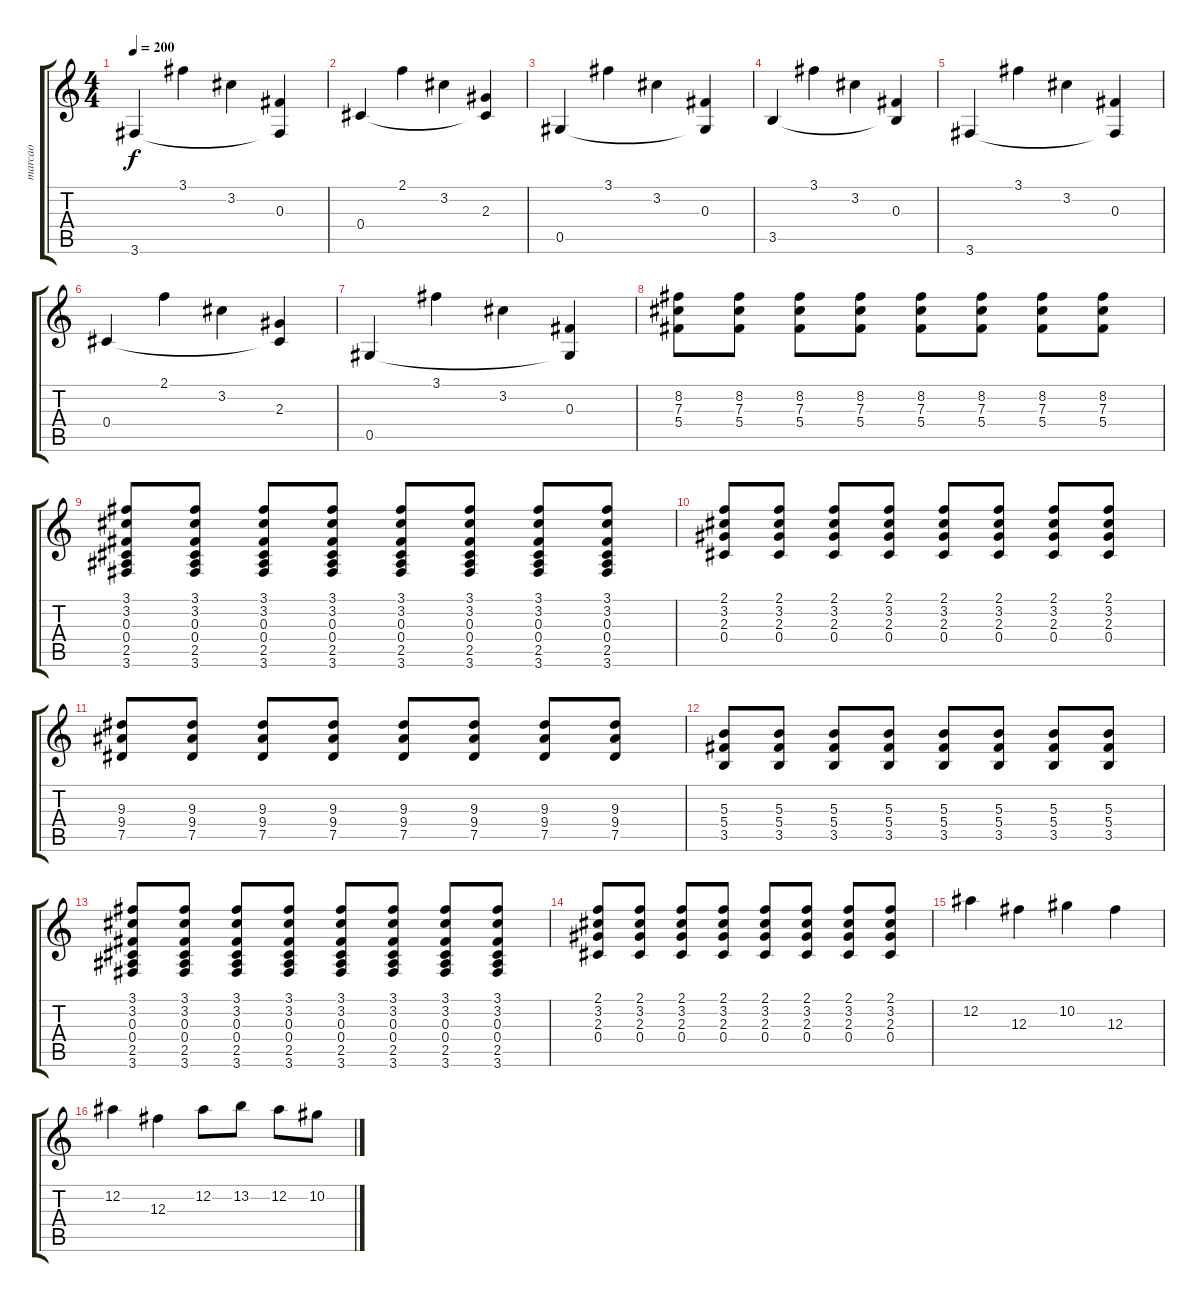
\track ("marcao" "marcao") {instrument acousticguitarsteel}
\staff {score tabs}
\tuning (Eb4 Bb3 Gb3 Db3 Ab2 Eb2) {hide}
\ts (4 4)
\tempo 200
\clef g2
\ks c
3.6.4{dy f} 3.1.4 3.2.4 (0.3 3.6{t}).4 |
0.4.4 2.1.4 3.2.4 (2.3 0.4{t}).4 |
0.5.4 3.1.4 3.2.4 (0.3 0.5{t}).4 |
3.5.4 3.1.4 3.2.4 (0.3 3.5{t}).4 |
3.6.4 3.1.4 3.2.4 (0.3 3.6{t}).4 |
0.4.4 2.1.4 3.2.4 (2.3 0.4{t}).4 |
0.5.4 3.1.4 3.2.4 (0.3 0.5{t}).4 |
(8.2 7.3 5.4).8 (8.2 7.3 5.4).8 (8.2 7.3 5.4).8 (8.2 7.3 5.4).8 (8.2 7.3 5.4).8 (8.2 7.3 5.4).8 (8.2 7.3 5.4).8 (8.2 7.3 5.4).8 |
(3.1 3.2 0.3 0.4 2.5 3.6).8{instrument acousticguitarsteel} (3.1 3.2 0.3 0.4 2.5 3.6).8 (3.1 3.2 0.3 0.4 2.5 3.6).8 (3.1 3.2 0.3 0.4 2.5 3.6).8 (3.1 3.2 0.3 0.4 2.5 3.6).8 (3.1 3.2 0.3 0.4 2.5 3.6).8 (3.1 3.2 0.3 0.4 2.5 3.6).8 (3.1 3.2 0.3 0.4 2.5 3.6).8 |
(2.1 3.2 2.3 0.4).8 (2.1 3.2 2.3 0.4).8 (2.1 3.2 2.3 0.4).8 (2.1 3.2 2.3 0.4).8 (2.1 3.2 2.3 0.4).8 (2.1 3.2 2.3 0.4).8 (2.1 3.2 2.3 0.4).8 (2.1 3.2 2.3 0.4).8 |
(9.3 9.4 7.5).8 (9.3 9.4 7.5).8 (9.3 9.4 7.5).8 (9.3 9.4 7.5).8 (9.3 9.4 7.5).8 (9.3 9.4 7.5).8 (9.3 9.4 7.5).8 (9.3 9.4 7.5).8 |
(5.3 5.4 3.5).8 (5.3 5.4 3.5).8 (5.3 5.4 3.5).8 (5.3 5.4 3.5).8 (5.3 5.4 3.5).8 (5.3 5.4 3.5).8 (5.3 5.4 3.5).8 (5.3 5.4 3.5).8 |
(3.1 3.2 0.3 0.4 2.5 3.6).8 (3.1 3.2 0.3 0.4 2.5 3.6).8 (3.1 3.2 0.3 0.4 2.5 3.6).8 (3.1 3.2 0.3 0.4 2.5 3.6).8 (3.1 3.2 0.3 0.4 2.5 3.6).8 (3.1 3.2 0.3 0.4 2.5 3.6).8 (3.1 3.2 0.3 0.4 2.5 3.6).8 (3.1 3.2 0.3 0.4 2.5 3.6).8 |
(2.1 3.2 2.3 0.4).8 (2.1 3.2 2.3 0.4).8 (2.1 3.2 2.3 0.4).8 (2.1 3.2 2.3 0.4).8 (2.1 3.2 2.3 0.4).8 (2.1 3.2 2.3 0.4).8 (2.1 3.2 2.3 0.4).8 (2.1 3.2 2.3 0.4).8 |
12.2.4 12.3.4 10.2.4 12.3.4 |
12.2.4 12.3.4 12.2.8 13.2.8 12.2.8 10.2.8
